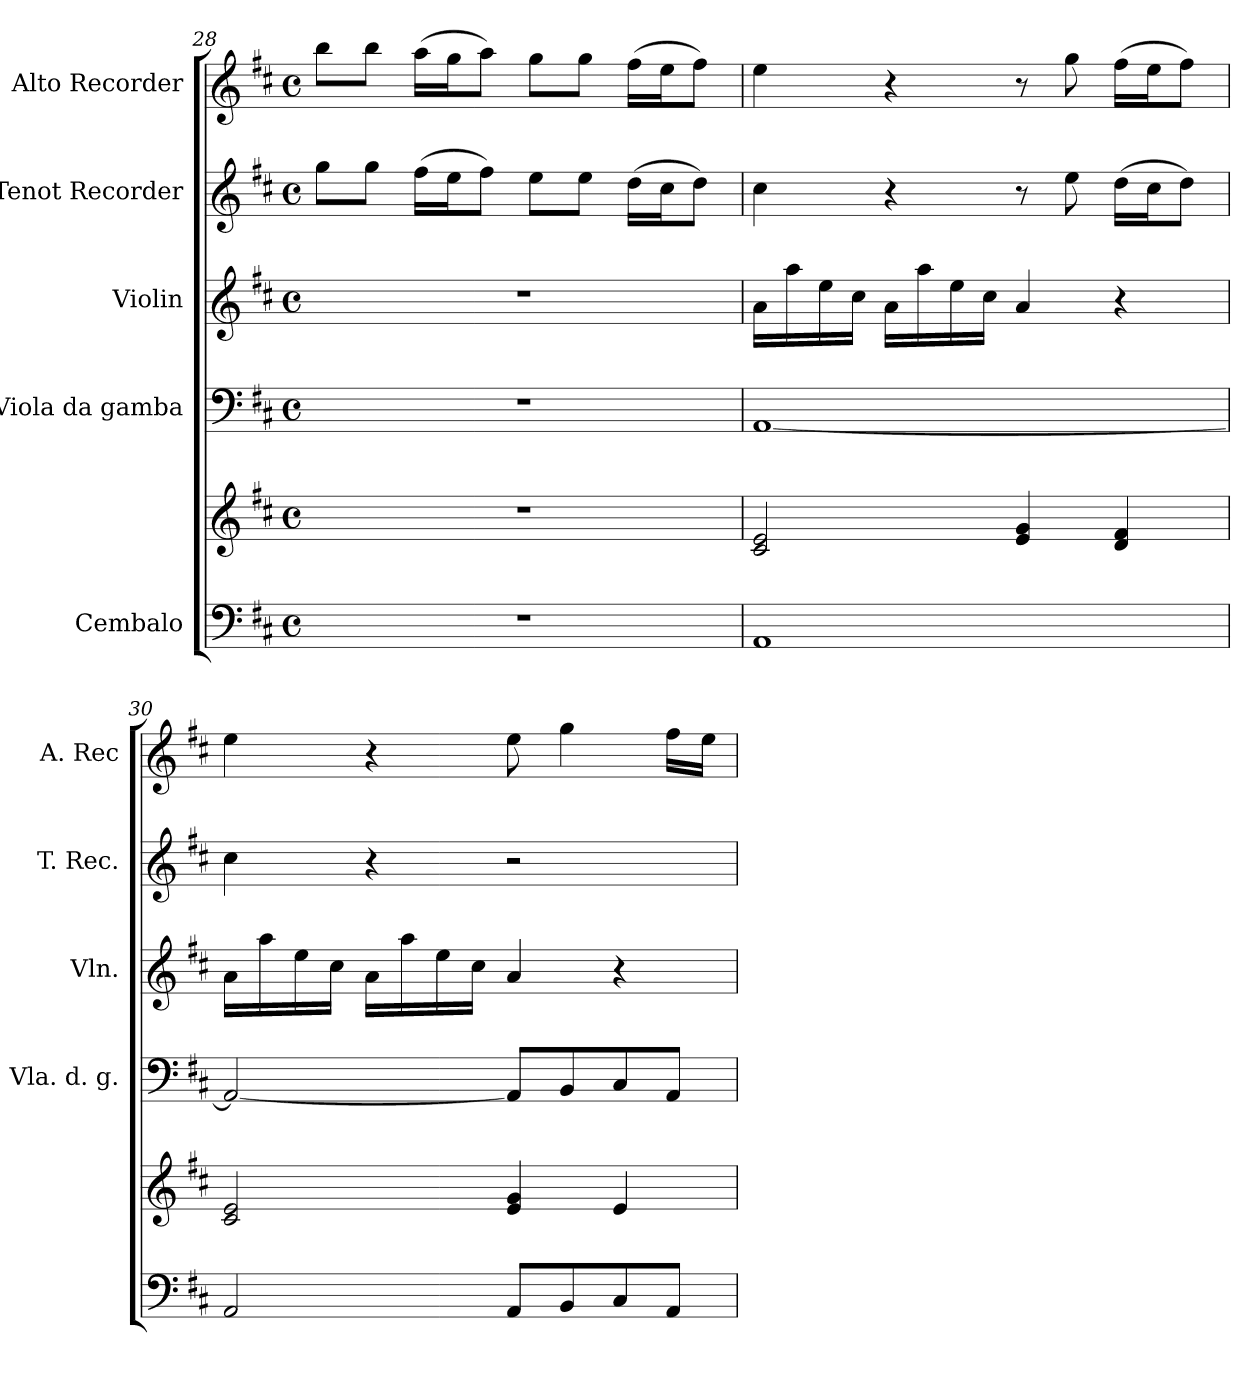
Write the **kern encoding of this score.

**kern	**kern	**kern	**kern	**kern	**kern
*part5	*part5	*part4	*part3	*part2	*part1
*staff6	*staff5	*staff4	*staff3	*staff2	*staff1
*I"Cembalo	*	*I"Viola da gamba	*I"Violin	*I"Tenot Recorder	*I"Alto Recorder
*	*	*I'Vla. d. g.	*I'Vln.	*I'T. Rec.	*I'A. Rec
*clefF4	*clefG2	*clefF4	*clefG2	*clefG2	*clefG2
*k[f#c#]	*k[f#c#]	*k[f#c#]	*k[f#c#]	*k[f#c#]	*k[f#c#]
*M4/4	*M4/4	*M4/4	*M4/4	*M4/4	*M4/4
*met(c)	*met(c)	*met(c)	*met(c)	*met(c)	*met(c)
=28	=28	=28	=28	=28	=28
1r	1r	1r	1r	8gg\L	8bb\L
.	.	.	.	8gg\J	8bb\J
.	.	.	.	(16ff#\LL	(16aa\LL
.	.	.	.	16ee\J	16gg\J
.	.	.	.	8ff#\J)	8aa\J)
.	.	.	.	8ee\L	8gg\L
.	.	.	.	8ee\J	8gg\J
.	.	.	.	(16dd\LL	(16ff#\LL
.	.	.	.	16cc#\J	16ee\J
.	.	.	.	8dd\J)	8ff#\J)
=29	=29	=29	=29	=29	=29
1AA	2c#/ 2e/	[1AA	16a\LL	4cc#\	4ee\
.	.	.	16aa\	.	.
.	.	.	16ee\	.	.
.	.	.	16cc#\JJ	.	.
.	.	.	16a\LL	4r	4r
.	.	.	16aa\	.	.
.	.	.	16ee\	.	.
.	.	.	16cc#\JJ	.	.
.	4e/ 4g/	.	4a/	8r	8r
.	.	.	.	8ee\	8gg\
.	4d/ 4f#/	.	4r	(16dd\LL	(16ff#\LL
.	.	.	.	16cc#\J	16ee\J
.	.	.	.	8dd\J)	8ff#\J)
=30	=30	=30	=30	=30	=30
2AA/	2c#/ 2e/	2AA/_	16a\LL	4cc#\	4ee\
.	.	.	16aa\	.	.
.	.	.	16ee\	.	.
.	.	.	16cc#\JJ	.	.
.	.	.	16a\LL	4r	4r
.	.	.	16aa\	.	.
.	.	.	16ee\	.	.
.	.	.	16cc#\JJ	.	.
8AA/L	4e/ 4g/	8AA/L]	4a/	2r	8ee\
8BB/	.	8BB/	.	.	4gg\
8C#/	4e/	8C#/	4r	.	.
8AA/J	.	8AA/J	.	.	16ff#\LL
.	.	.	.	.	16ee\JJ
=	=	=	=	=	=
*-	*-	*-	*-	*-	*-
